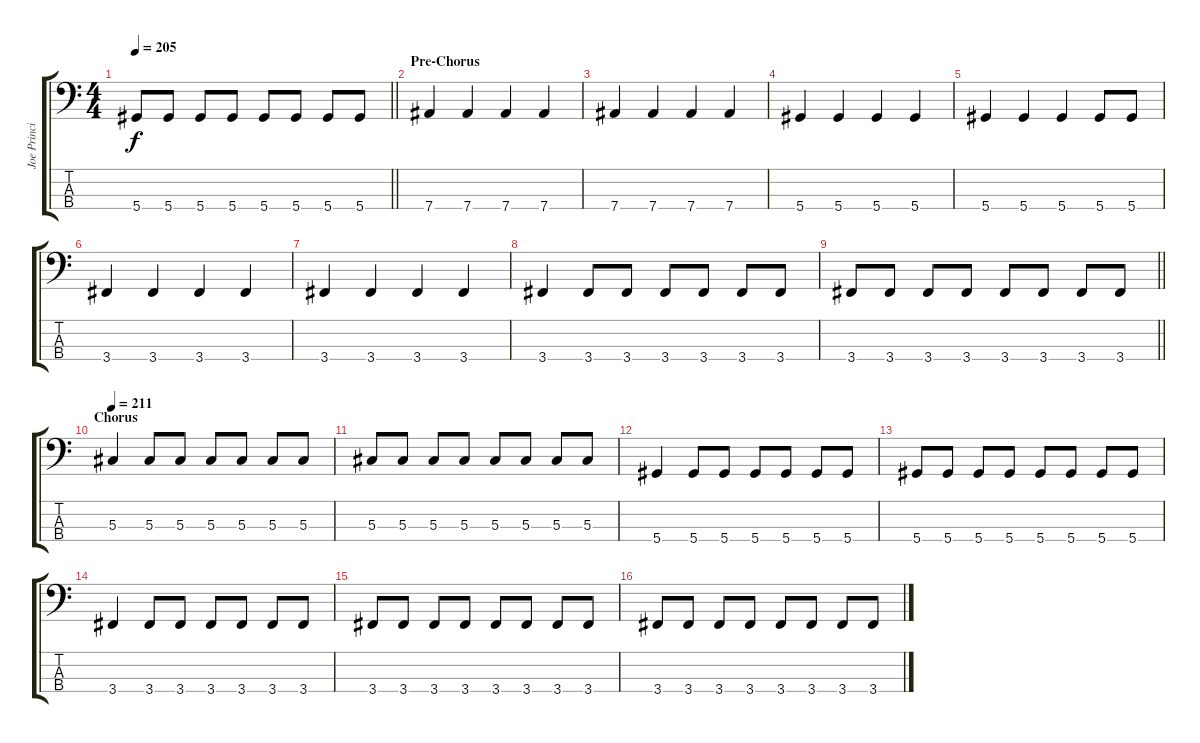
\track ("Joe Principe - Bass" "Joe Princi") {instrument electricbasspick}
\staff {score tabs}
\tuning (Gb2 Db2 Ab1 Eb1) {hide}
\ts (4 4)
\tempo 205
\clef f4
\barLineRight lightlight
\ks c
5.4{t}.8{dy f} 5.4.8 5.4.8 5.4.8 5.4.8 5.4.8 5.4.8 5.4.8 |
\section ("" "Pre-Chorus")
7.4.4 7.4.4 7.4.4 7.4.4 |
7.4.4 7.4.4 7.4.4 7.4.4 |
5.4.4 5.4.4 5.4.4 5.4.4 |
5.4.4 5.4.4 5.4.4 5.4.8 5.4.8 |
3.4.4 3.4.4 3.4.4 3.4.4 |
3.4.4 3.4.4 3.4.4 3.4.4 |
3.4.4 3.4.8 3.4.8 3.4.8 3.4.8 3.4.8 3.4.8 |
\barLineRight lightlight
3.4.8 3.4.8 3.4.8 3.4.8 3.4.8 3.4.8 3.4.8 3.4.8 |
\section ("" "Chorus")
\tempo 211
5.3.4 5.3.8 5.3.8 5.3.8 5.3.8 5.3.8 5.3.8 |
5.3.8 5.3.8 5.3.8 5.3.8 5.3.8 5.3.8 5.3.8 5.3.8 |
5.4.4 5.4.8 5.4.8 5.4.8 5.4.8 5.4.8 5.4.8 |
5.4.8 5.4.8 5.4.8 5.4.8 5.4.8 5.4.8 5.4.8 5.4.8 |
3.4.4 3.4.8 3.4.8 3.4.8 3.4.8 3.4.8 3.4.8 |
3.4.8 3.4.8 3.4.8 3.4.8 3.4.8 3.4.8 3.4.8 3.4.8 |
3.4.8 3.4.8 3.4.8 3.4.8 3.4.8 3.4.8 3.4.8 3.4.8
